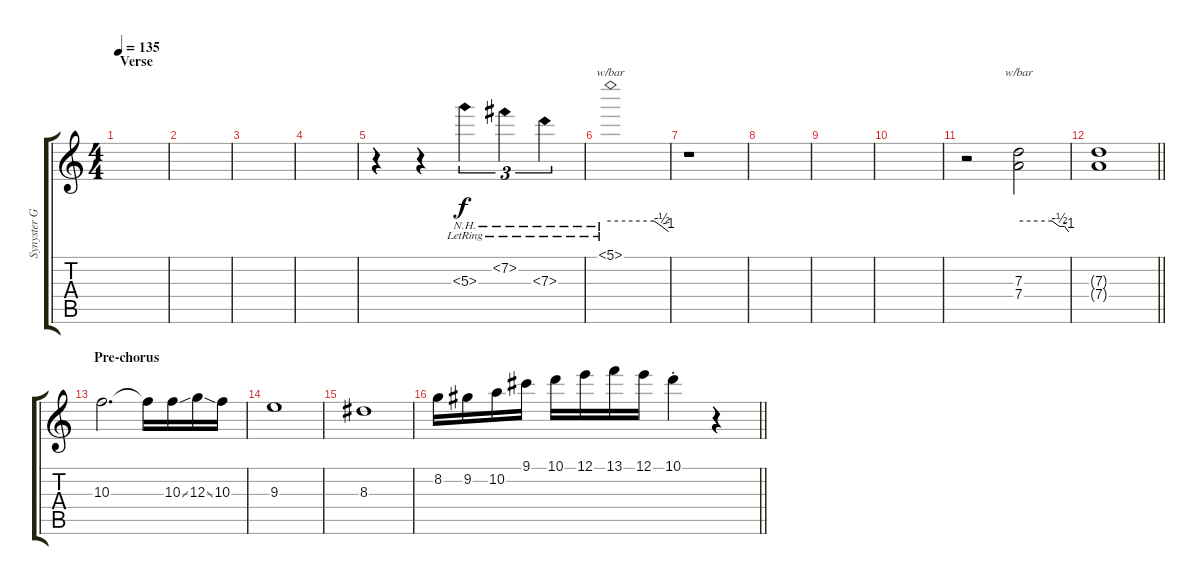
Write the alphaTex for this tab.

\track ("Synyster Gates" "Synyster G") {instrument distortionguitar}
\staff {score tabs}
\tuning (E4 B3 G3 D3 A2 D2) {hide}
\ts (4 4)
\section ("" "Verse")
\tempo 135
\clef g2
\ks c
|
|
|
|
r.4 r.4 5.3{nh lr}.4{tu (3 2)} 7.2{nh lr}.4{tu (3 2)} 7.3{nh lr}.4{tu (3 2)} |
5.1{nh lr}.1{tbe (custom default 0 0 45 0 53 -2 60 -4)} |
r.1 |
|
|
|
r.2 (7.3 7.4).2{tbe (custom default 0 0 40 0 49 -2 55 -2 60 -4)} |
\barLineRight lightlight
(7.3{t} 7.4{t}).1 |
\section ("" "Pre-chorus")
10.3.2{d} 10.3{t}.16 10.3{ss}.16 12.3{ss}.16 10.3.16 |
9.3.1 |
8.3.1 |
\barLineRight lightlight
8.2.16 9.2.16 10.2.16 9.1.16 10.1.16 12.1.16 13.1.16 12.1.16 10.1{st}.4 r.4
